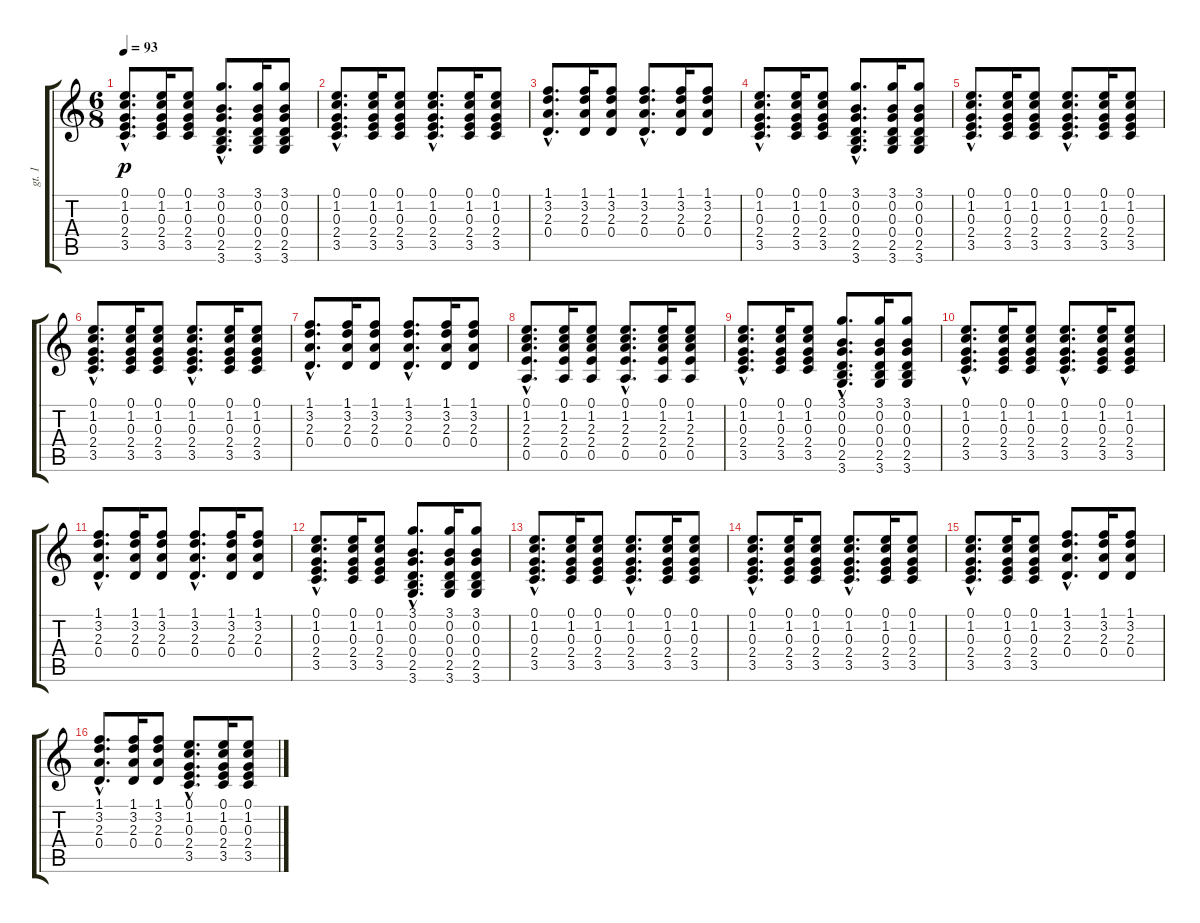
\track ("gt. 1" "gt. 1") {instrument acousticguitarsteel}
\staff {score tabs}
\tuning (E4 B3 G3 D3 A2 E2) {hide}
\ts (6 8)
\tempo 93
\clef g2
\ks c
(0.1{hac} 1.2{hac} 0.3{hac} 2.4{hac} 3.5{hac}).8{d dy p} (0.1 1.2 0.3 2.4 3.5).16 (0.1 1.2 0.3 2.4 3.5).8 (3.1{hac} 0.2{hac} 0.3{hac} 0.4{hac} 2.5{hac} 3.6{hac}).8{d} (3.1 0.2 0.3 0.4 2.5 3.6).16 (3.1 0.2 0.3 0.4 2.5 3.6).8 |
(0.1{hac} 1.2{hac} 0.3{hac} 2.4{hac} 3.5{hac}).8{d} (0.1 1.2 0.3 2.4 3.5).16 (0.1 1.2 0.3 2.4 3.5).8 (0.1{hac} 1.2{hac} 0.3{hac} 2.4{hac} 3.5{hac}).8{d} (0.1 1.2 0.3 2.4 3.5).16 (0.1 1.2 0.3 2.4 3.5).8 |
(1.1{hac} 3.2{hac} 2.3{hac} 0.4{hac}).8{d} (1.1 3.2 2.3 0.4).16 (1.1 3.2 2.3 0.4).8 (1.1{hac} 3.2{hac} 2.3{hac} 0.4{hac}).8{d} (1.1 3.2 2.3 0.4).16 (1.1 3.2 2.3 0.4).8 |
(0.1{hac} 1.2{hac} 0.3{hac} 2.4{hac} 3.5{hac}).8{d} (0.1 1.2 0.3 2.4 3.5).16 (0.1 1.2 0.3 2.4 3.5).8 (3.1{hac} 0.2{hac} 0.3{hac} 0.4{hac} 2.5{hac} 3.6{hac}).8{d} (3.1 0.2 0.3 0.4 2.5 3.6).16 (3.1 0.2 0.3 0.4 2.5 3.6).8 |
(0.1{hac} 1.2{hac} 0.3{hac} 2.4{hac} 3.5{hac}).8{d} (0.1 1.2 0.3 2.4 3.5).16 (0.1 1.2 0.3 2.4 3.5).8 (0.1{hac} 1.2{hac} 0.3{hac} 2.4{hac} 3.5{hac}).8{d} (0.1 1.2 0.3 2.4 3.5).16 (0.1 1.2 0.3 2.4 3.5).8 |
(0.1{hac} 1.2{hac} 0.3{hac} 2.4{hac} 3.5{hac}).8{d} (0.1 1.2 0.3 2.4 3.5).16 (0.1 1.2 0.3 2.4 3.5).8 (0.1{hac} 1.2{hac} 0.3{hac} 2.4{hac} 3.5{hac}).8{d} (0.1 1.2 0.3 2.4 3.5).16 (0.1 1.2 0.3 2.4 3.5).8 |
(1.1{hac} 3.2{hac} 2.3{hac} 0.4{hac}).8{d} (1.1 3.2 2.3 0.4).16 (1.1 3.2 2.3 0.4).8 (1.1{hac} 3.2{hac} 2.3{hac} 0.4{hac}).8{d} (1.1 3.2 2.3 0.4).16 (1.1 3.2 2.3 0.4).8 |
(0.1{hac} 1.2{hac} 2.3{hac} 2.4{hac} 0.5{hac}).8{d} (0.1 1.2 2.3 2.4 0.5).16 (0.1 1.2 2.3 2.4 0.5).8 (0.1{hac} 1.2{hac} 2.3{hac} 2.4{hac} 0.5{hac}).8{d} (0.1 1.2 2.3 2.4 0.5).16 (0.1 1.2 2.3 2.4 0.5).8 |
(0.1{hac} 1.2{hac} 0.3{hac} 2.4{hac} 3.5{hac}).8{d} (0.1 1.2 0.3 2.4 3.5).16 (0.1 1.2 0.3 2.4 3.5).8 (3.1{hac} 0.2{hac} 0.3{hac} 0.4{hac} 2.5{hac} 3.6{hac}).8{d} (3.1 0.2 0.3 0.4 2.5 3.6).16 (3.1 0.2 0.3 0.4 2.5 3.6).8 |
(0.1{hac} 1.2{hac} 0.3{hac} 2.4{hac} 3.5{hac}).8{d} (0.1 1.2 0.3 2.4 3.5).16 (0.1 1.2 0.3 2.4 3.5).8 (0.1{hac} 1.2{hac} 0.3{hac} 2.4{hac} 3.5{hac}).8{d} (0.1 1.2 0.3 2.4 3.5).16 (0.1 1.2 0.3 2.4 3.5).8 |
(1.1{hac} 3.2{hac} 2.3{hac} 0.4{hac}).8{d} (1.1 3.2 2.3 0.4).16 (1.1 3.2 2.3 0.4).8 (1.1{hac} 3.2{hac} 2.3{hac} 0.4{hac}).8{d} (1.1 3.2 2.3 0.4).16 (1.1 3.2 2.3 0.4).8 |
(0.1{hac} 1.2{hac} 0.3{hac} 2.4{hac} 3.5{hac}).8{d} (0.1 1.2 0.3 2.4 3.5).16 (0.1 1.2 0.3 2.4 3.5).8 (3.1{hac} 0.2{hac} 0.3{hac} 0.4{hac} 2.5{hac} 3.6{hac}).8{d} (3.1 0.2 0.3 0.4 2.5 3.6).16 (3.1 0.2 0.3 0.4 2.5 3.6).8 |
(0.1{hac} 1.2{hac} 0.3{hac} 2.4{hac} 3.5{hac}).8{d} (0.1 1.2 0.3 2.4 3.5).16 (0.1 1.2 0.3 2.4 3.5).8 (0.1{hac} 1.2{hac} 0.3{hac} 2.4{hac} 3.5{hac}).8{d} (0.1 1.2 0.3 2.4 3.5).16 (0.1 1.2 0.3 2.4 3.5).8 |
(0.1{hac} 1.2{hac} 0.3{hac} 2.4{hac} 3.5{hac}).8{d} (0.1 1.2 0.3 2.4 3.5).16 (0.1 1.2 0.3 2.4 3.5).8 (0.1{hac} 1.2{hac} 0.3{hac} 2.4{hac} 3.5{hac}).8{d} (0.1 1.2 0.3 2.4 3.5).16 (0.1 1.2 0.3 2.4 3.5).8 |
(0.1{hac} 1.2{hac} 0.3{hac} 2.4{hac} 3.5{hac}).8{d} (0.1 1.2 0.3 2.4 3.5).16 (0.1 1.2 0.3 2.4 3.5).8 (1.1{hac} 3.2{hac} 2.3{hac} 0.4{hac}).8{d} (1.1 3.2 2.3 0.4).16 (1.1 3.2 2.3 0.4).8 |
(1.1{hac} 3.2{hac} 2.3{hac} 0.4{hac}).8{d} (1.1 3.2 2.3 0.4).16 (1.1 3.2 2.3 0.4).8 (0.1{hac} 1.2{hac} 0.3{hac} 2.4{hac} 3.5{hac}).8{d} (0.1 1.2 0.3 2.4 3.5).16 (0.1 1.2 0.3 2.4 3.5).8
